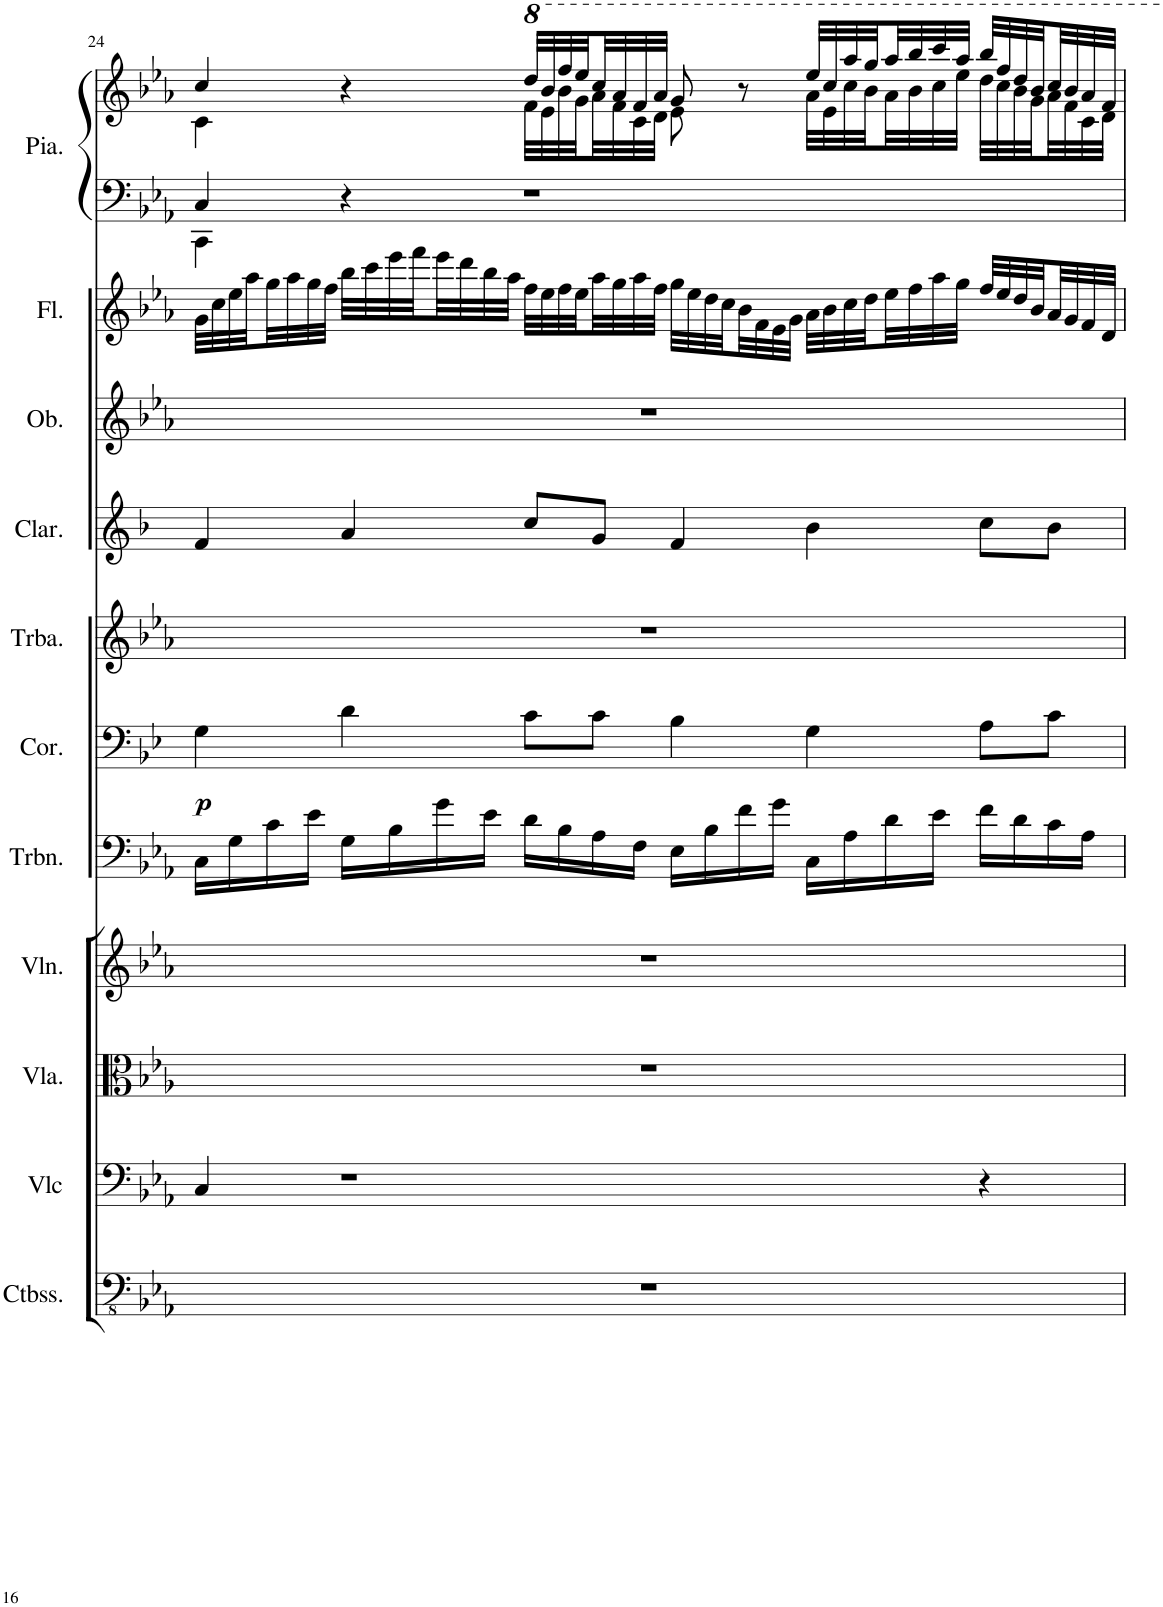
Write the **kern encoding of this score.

**kern	**kern	**kern	**kern	**kern	**kern	**dynam	**kern	**kern	**kern	**kern	**kern	**kern
*part11	*part10	*part9	*part8	*part7	*part6	*part6	*part5	*part4	*part3	*part2	*part1	*part1
*staff12	*staff11	*staff10	*staff9	*staff8	*staff7	*staff7	*staff6	*staff5	*staff4	*staff3	*staff2	*staff1
*I"Contrabbasso	*I"Violoncello	*I"Viola	*I"Violino	*I"Trombone in Mib	*I"Corno in Fa	*	*I"Tromba in Do	*I"Clarinetto in Sib	*I"Oboi	*I"Flauti	*I"Pianoforte	*
*I'Ctbss.	*I'Vlc	*I'Vla.	*I'Vln.	*I'Trbn.	*I'Cor.	*	*I'Trba.	*I'Clar.	*I'Ob.	*I'Fl.	*I'Pia.	*
!!LO:PB:g=z
*clefFv4	*clefF4	*clefC3	*clefG2	*clefF4	*clefF4	*	*clefG2	*clefG2	*clefG2	*clefG2	*clefF4	*clefG2
*Trd7c12	*	*	*	*	*Trd4c7	*	*Trd1c2	*Trd1c2	*	*	*	*
*k[b-e-a-]	*k[b-e-a-]	*k[b-e-a-]	*k[b-e-a-]	*k[b-e-a-]	*k[b-e-]	*	*k[b-e-a-]	*k[b-]	*k[b-e-a-]	*k[b-e-a-]	*k[b-e-a-]	*k[b-e-a-]
*M6/4	*M6/4	*M6/4	*M6/4	*M6/4	*M6/4	*	*M6/4	*M6/4	*M6/4	*M6/4	*M6/4	*M6/4
=24	=24	=24	=24	=24	=24	=24	=24	=24	=24	=24	=24	=24
*	*	*	*	*	*	*	*	*	*	*	*^	*^
!	!	!	!	!	!	!LO:DY:b	!	!	!	!	!	!	!	!
1.r	4C/	1.r	1.r	16C\LL	4G\	p	1.r	4f/	1.r	32g\LLL	4CC\	4C/	4c\	4cc/
.	.	.	.	.	.	.	.	.	.	32cc\	.	.	.	.
.	.	.	.	16G\	.	.	.	.	.	32ee-\	.	.	.	.
.	.	.	.	.	.	.	.	.	.	32aa-\	.	.	.	.
.	.	.	.	16c\	.	.	.	.	.	32gg\	.	.	.	.
.	.	.	.	.	.	.	.	.	.	32aa-\	.	.	.	.
.	.	.	.	16e-\JJ	.	.	.	.	.	32gg\	.	.	.	.
.	.	.	.	.	.	.	.	.	.	32ff\JJJ	.	.	.	.
.	1r	.	.	16G\LL	4d\	.	.	4a/	.	32bb-\LLL	4r	1ryy	4r	4ryy
.	.	.	.	.	.	.	.	.	.	32ccc\	.	.	.	.
.	.	.	.	16B-\	.	.	.	.	.	32eee-\	.	.	.	.
.	.	.	.	.	.	.	.	.	.	32fff\	.	.	.	.
.	.	.	.	16g\	.	.	.	.	.	32eee-\	.	.	.	.
.	.	.	.	.	.	.	.	.	.	32ddd\	.	.	.	.
.	.	.	.	16e-\JJ	.	.	.	.	.	32bb-\	.	.	.	.
.	.	.	.	.	.	.	.	.	.	32aa-\JJJ	.	.	.	.
.	.	.	.	16d\LL	8c\L	.	.	8cc/L	.	32ff\LLL	1r	.	32ddd/LLL	32ff\LLL
.	.	.	.	.	.	.	.	.	.	32ee-\	.	.	32bb-/	32ee-\
.	.	.	.	16B-\	.	.	.	.	.	32ff\	.	.	32fff/	32bb-\
.	.	.	.	.	.	.	.	.	.	32ee-\	.	.	32eee-/	32gg\
.	.	.	.	16A-\	8c\J	.	.	8g/J	.	32aa-\	.	.	32ccc/	32aa-\
.	.	.	.	.	.	.	.	.	.	32gg\	.	.	32aa-/	32ff\
.	.	.	.	16F\JJ	.	.	.	.	.	32aa-\	.	.	32ff/	32cc\
.	.	.	.	.	.	.	.	.	.	32ff\JJJ	.	.	32aa-/JJJ	32dd\JJJ
.	.	.	.	16E-\LL	4B-\	.	.	4f/	.	32gg\LLL	.	.	8gg/	8ee-\
.	.	.	.	.	.	.	.	.	.	32ee-\	.	.	.	.
.	.	.	.	16B-\	.	.	.	.	.	32dd\	.	.	.	.
.	.	.	.	.	.	.	.	.	.	32cc\	.	.	.	.
.	.	.	.	16f\	.	.	.	.	.	32b-\	.	.	8r	8ryy
.	.	.	.	.	.	.	.	.	.	32f\	.	.	.	.
.	.	.	.	16g\JJ	.	.	.	.	.	32e-\	.	.	.	.
.	.	.	.	.	.	.	.	.	.	32g\JJJ	.	.	.	.
.	.	.	.	16C\LL	4G\	.	.	4b-\	.	32a-\LLL	.	.	32eee-/LLL	32aa-\LLL
.	.	.	.	.	.	.	.	.	.	32b-\	.	.	32ccc/	32ee-\
.	.	.	.	16A-\	.	.	.	.	.	32cc\	.	.	32aaa-/	32ccc\
.	.	.	.	.	.	.	.	.	.	32dd\	.	.	32ggg/	32bb-\
.	.	.	.	16d\	.	.	.	.	.	32ee-\	.	.	32aaa-/	32aa-\
.	.	.	.	.	.	.	.	.	.	32ff\	.	.	32bbb-/	32bb-\
.	.	.	.	16e-\JJ	.	.	.	.	.	32aa-\	.	.	32cccc/	32ccc\
.	.	.	.	.	.	.	.	.	.	32gg\JJJ	.	.	32aaa-/JJJ	32eee-\JJJ
.	4r	.	.	16f\LL	8A\L	.	.	8cc\L	.	32ff/LLL	.	4ryy	32bbb-/LLL	32ddd\LLL
.	.	.	.	.	.	.	.	.	.	32ee-/	.	.	32fff/	32ccc\
.	.	.	.	16d\	.	.	.	.	.	32dd/	.	.	32ddd/	32bb-\
.	.	.	.	.	.	.	.	.	.	32b-/	.	.	32bb-/	32gg\
.	.	.	.	16c\	8c\J	.	.	8b-\J	.	32a-/	.	.	32ccc/	32aa-\
.	.	.	.	.	.	.	.	.	.	32g/	.	.	32bb-/	32ff\
.	.	.	.	16A-\JJ	.	.	.	.	.	32f/	.	.	32aa-/	32cc\
.	.	.	.	.	.	.	.	.	.	32d/JJJ	.	.	32ff/JJJ	32dd\JJJ
*	*	*	*	*	*	*	*	*	*	*	*v	*v	*	*
*	*	*	*	*	*	*	*	*	*	*	*	*v	*v
=	=	=	=	=	=	=	=	=	=	=	=	=
*-	*-	*-	*-	*-	*-	*-	*-	*-	*-	*-	*-	*-
